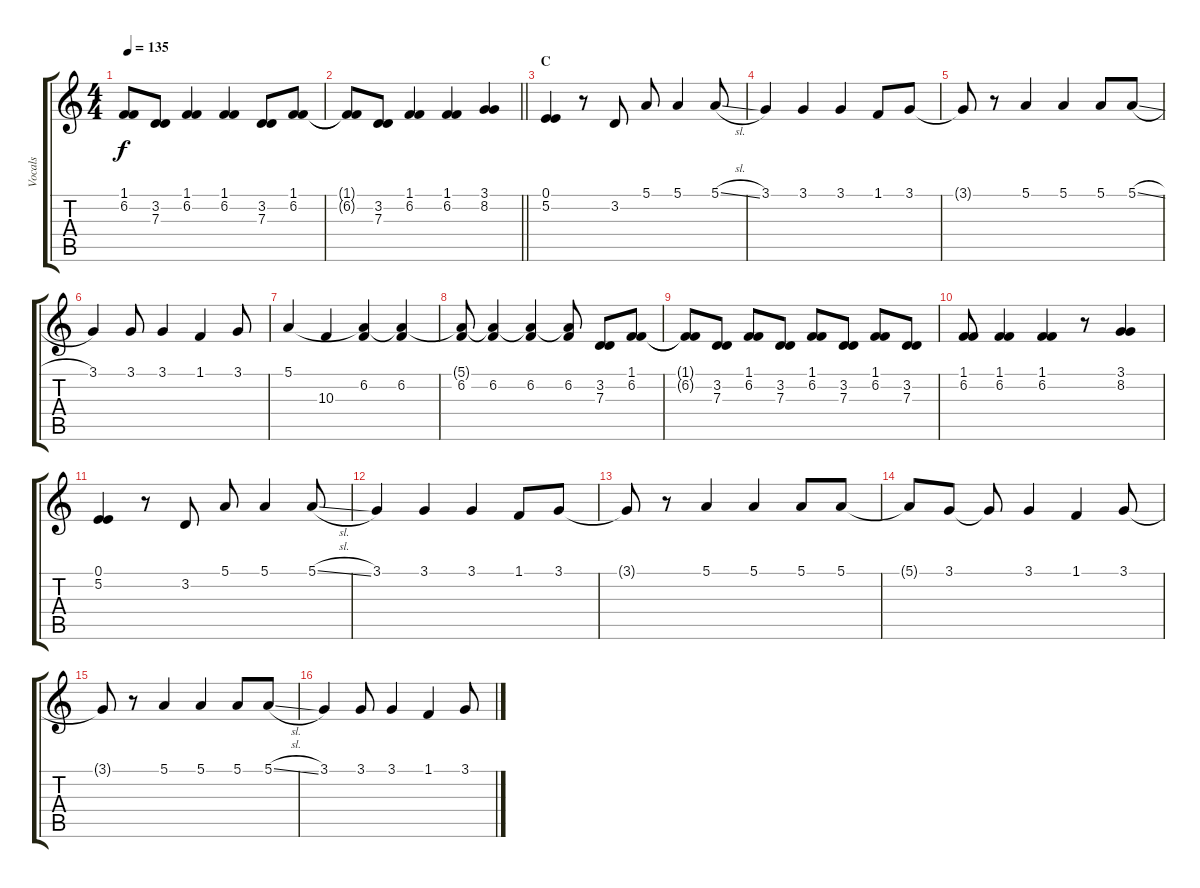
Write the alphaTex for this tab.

\track ("Vocals" "Vocals") {instrument flute}
\staff {score tabs}
\tuning (E4 B3 G3 D3 A2 E2) {hide}
\ts (4 4)
\tempo 135
\clef g2
\ks c
(1.1{t} 6.2{t}).8{dy f} (3.2 7.3).8 (1.1 6.2).4 (1.1 6.2).4 (3.2 7.3).8 (1.1 6.2).8 |
\barLineRight lightlight
(1.1{t} 6.2{t}).8 (3.2 7.3).8 (1.1 6.2).4 (1.1 6.2).4 (3.1 8.2).4 |
\section ("" "C")
(0.1 5.2).4 r.8 3.2.8 5.1.8 5.1.4 5.1{sl}.8 |
3.1.4 3.1.4 3.1.4 1.1.8 3.1.8 |
3.1{t}.8 r.8 5.1.4 5.1.4 5.1.8 5.1{sl}.8 |
3.1.4 3.1.8 3.1.4 1.1.4 3.1.8 |
5.1.4 10.3.4 (5.1{t} 6.2).4 (5.1{t} 6.2).4 |
(5.1{t} 6.2).8 (5.1{t} 6.2).4 (5.1{t} 6.2).4 (5.1{t} 6.2).8 (3.2 7.3).8 (1.1 6.2).8 |
(1.1{t} 6.2{t}).8 (3.2 7.3).8 (1.1 6.2).8 (3.2 7.3).8 (1.1 6.2).8 (3.2 7.3).8 (1.1 6.2).8 (3.2 7.3).8 |
(1.1 6.2).8 (1.1 6.2).4 (1.1 6.2).4 r.8 (3.1 8.2).4 |
(0.1 5.2).4 r.8 3.2.8 5.1.8 5.1.4 5.1{sl}.8 |
3.1.4 3.1.4 3.1.4 1.1.8 3.1.8 |
3.1{t}.8 r.8 5.1.4 5.1.4 5.1.8 5.1.8 |
5.1{t}.8 3.1.8 3.1{t}.8 3.1.4 1.1.4 3.1.8 |
3.1{t}.8 r.8 5.1.4 5.1.4 5.1.8 5.1{sl}.8 |
3.1.4 3.1.8 3.1.4 1.1.4 3.1.8
